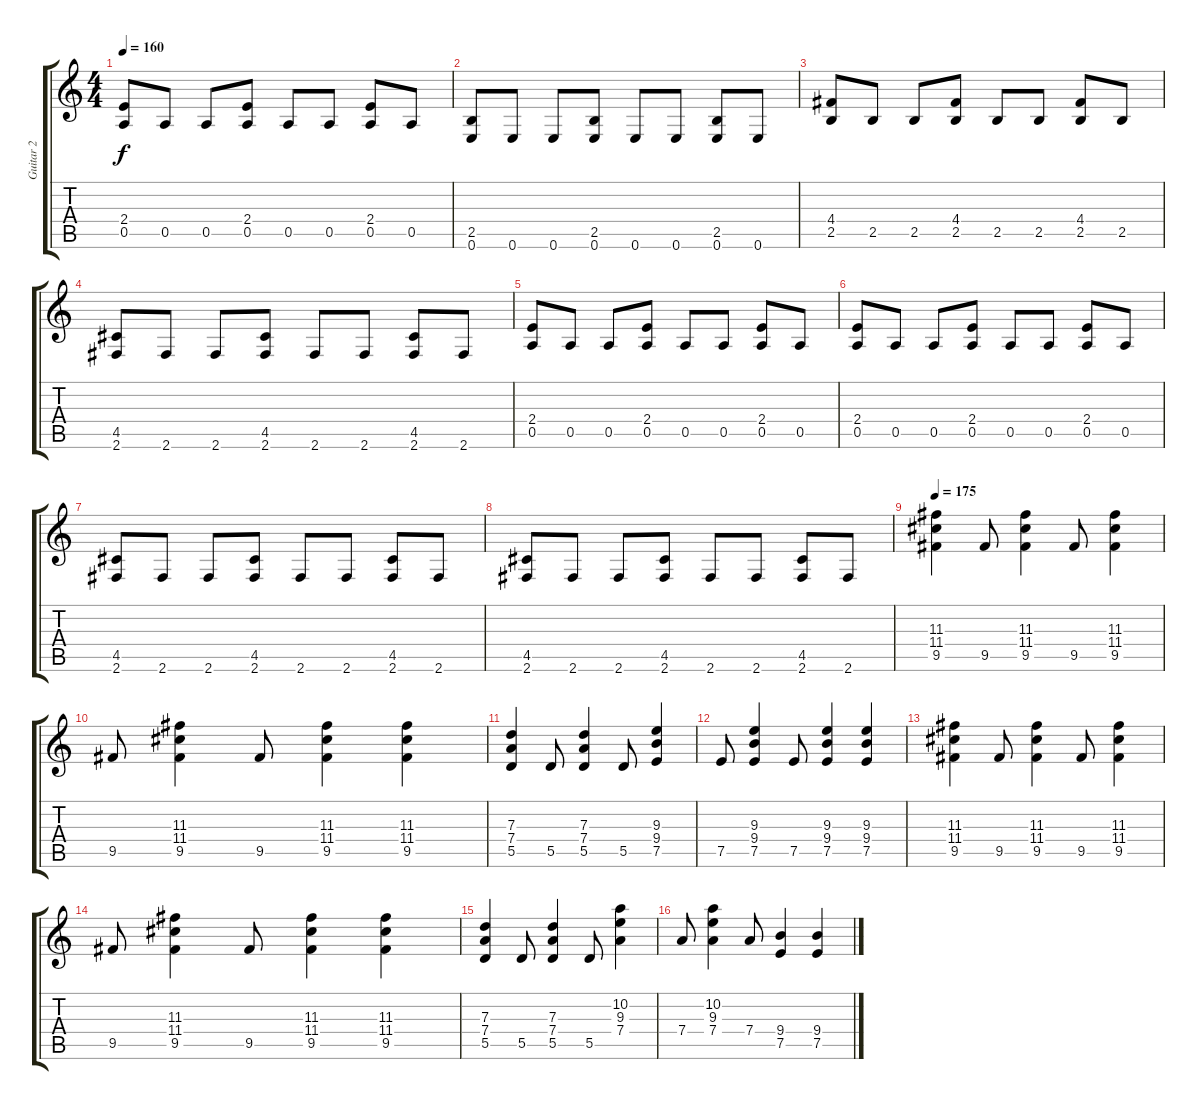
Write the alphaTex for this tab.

\track ("Guitar 2" "Guitar 2") {instrument distortionguitar}
\staff {score tabs}
\tuning (E4 B3 G3 D3 A2 E2) {hide}
\ts (4 4)
\tempo 160
\clef g2
\ks c
(2.4 0.5).8{dy f} 0.5.8 0.5.8 (2.4 0.5).8 0.5.8 0.5.8 (2.4 0.5).8 0.5.8 |
(2.5 0.6).8 0.6.8 0.6.8 (2.5 0.6).8 0.6.8 0.6.8 (2.5 0.6).8 0.6.8 |
(4.4 2.5).8 2.5.8 2.5.8 (4.4 2.5).8 2.5.8 2.5.8 (4.4 2.5).8 2.5.8 |
(4.5 2.6).8 2.6.8 2.6.8 (4.5 2.6).8 2.6.8 2.6.8 (4.5 2.6).8 2.6.8 |
(2.4 0.5).8 0.5.8 0.5.8 (2.4 0.5).8 0.5.8 0.5.8 (2.4 0.5).8 0.5.8 |
(2.4 0.5).8 0.5.8 0.5.8 (2.4 0.5).8 0.5.8 0.5.8 (2.4 0.5).8 0.5.8 |
(4.5 2.6).8 2.6.8 2.6.8 (4.5 2.6).8 2.6.8 2.6.8 (4.5 2.6).8 2.6.8 |
(4.5 2.6).8 2.6.8 2.6.8 (4.5 2.6).8 2.6.8 2.6.8 (4.5 2.6).8 2.6.8 |
\tempo 175
(11.3 11.4 9.5).4 9.5.8 (11.3 11.4 9.5).4 9.5.8 (11.3 11.4 9.5).4 |
9.5.8 (11.3 11.4 9.5).4 9.5.8 (11.3 11.4 9.5).4 (11.3 11.4 9.5).4 |
(7.3 7.4 5.5).4 5.5.8 (7.3 7.4 5.5).4 5.5.8 (9.3 9.4 7.5).4 |
7.5.8 (9.3 9.4 7.5).4 7.5.8 (9.3 9.4 7.5).4 (9.3 9.4 7.5).4 |
(11.3 11.4 9.5).4 9.5.8 (11.3 11.4 9.5).4 9.5.8 (11.3 11.4 9.5).4 |
9.5.8 (11.3 11.4 9.5).4 9.5.8 (11.3 11.4 9.5).4 (11.3 11.4 9.5).4 |
(7.3 7.4 5.5).4 5.5.8 (7.3 7.4 5.5).4 5.5.8 (10.2 9.3 7.4).4 |
7.4.8 (10.2 9.3 7.4).4 7.4.8 (9.4 7.5).4 (9.4 7.5).4
